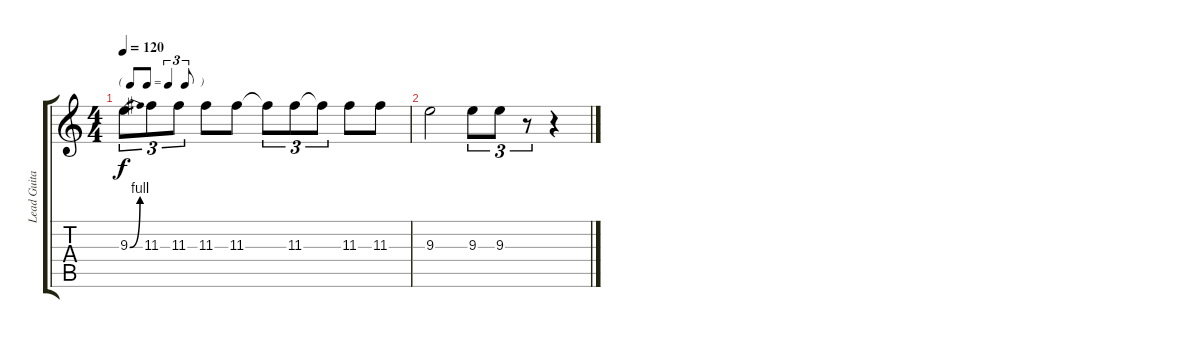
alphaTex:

\track ("Lead Guitar (Gilmour)" "Lead Guita") {instrument distortionguitar}
\staff {score tabs}
\tuning (E4 B3 G3 D3 A2 E2) {hide}
\ts (4 4)
\tf triplet8th
\tempo 120
\clef g2
\ks c
9.3{be (bend 0 0 60 4)}.8{tu (3 2) dy f} 11.3.8{tu (3 2)} 11.3.8{tu (3 2)} 11.3.8 11.3.8 11.3{t}.8{tu (3 2)} 11.3.8{tu (3 2)} 11.3{t}.8{tu (3 2)} 11.3.8 11.3.8 |
9.3.2 9.3.8{tu (3 2)} 9.3.8{tu (3 2)} r.8{tu (3 2)} r.4
